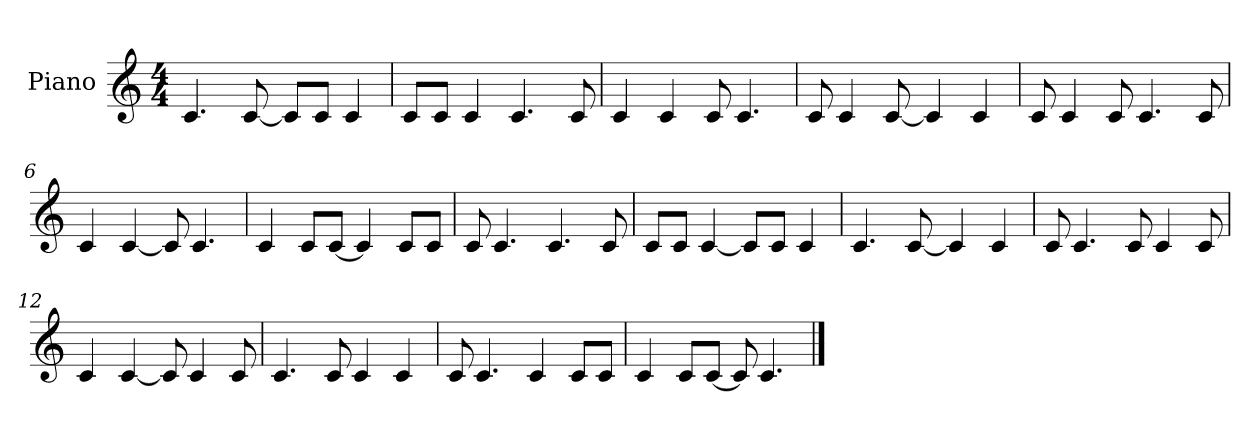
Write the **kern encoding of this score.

**kern
*part1
*staff1
*I"Piano
*I'Pno.
*clefG2
*k[]
*M4/4
*MM90
=1
4.c/
[8c/
8c/L]
8c/J
4c/
=2
8c/L
8c/J
4c/
4.c/
8c/
=3
4c/
4c/
8c/
4.c/
=4
8c/
4c/
[8c/
4c/]
4c/
=5
8c/
4c/
8c/
4.c/
8c/
=6
4c/
[4c/
8c/]
4.c/
=7
4c/
8c/L
[8c/J
4c/]
8c/L
8c/J
=8
8c/
4.c/
4.c/
8c/
=9
8c/L
8c/J
[4c/
8c/L]
8c/J
4c/
=10
4.c/
[8c/
4c/]
4c/
=11
8c/
4.c/
8c/
4c/
8c/
=12
4c/
[4c/
8c/]
4c/
8c/
=13
4.c/
8c/
4c/
4c/
=14
8c/
4.c/
4c/
8c/L
8c/J
=15
4c/
8c/L
[8c/J
8c/]
4.c/
==
*-
